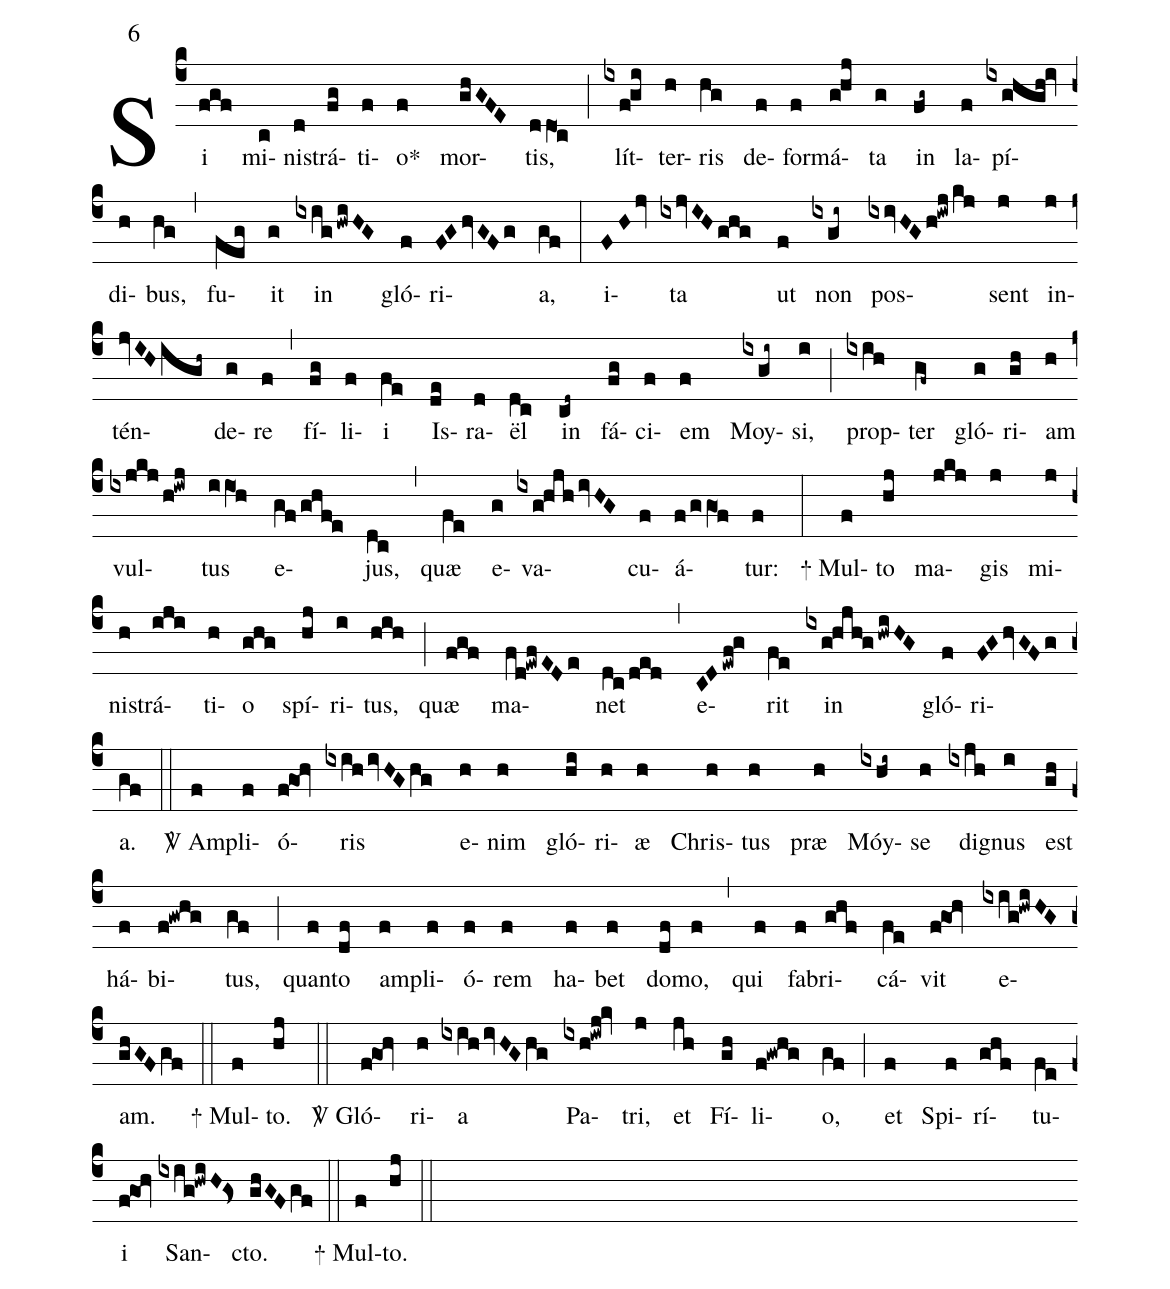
mode:6;
%%
(c4) Si(fgf) mi(c)ni(d)strá(fg)ti(f)o<sp>*</sp>(f) mor(ghGFE)tis,(ddO1c) (;)
lít(ixfgi)ter(h)ris(hg) de(f)for(f)má(ghj)ta(g) in(fg~) la(f)pí(ixghgh!iv)di(h)bus,(hg) (,)
fu(feg)it(g) in(ixighwiHG) gló(f)ri(FGhvGFg)a,(gf) (:)
i(FHjv)ta(ixjvIHghg) ut(f) non(ixgi~) pos(ixivHGh!iwj/kj)sent(j) in(j)tén(jvIHigh~)de(g)re(f) (,)
fí(fg)li(f)i(fe) Is(de)ra(d)ël(dc) in(cd~) fá(fg)ci(f)em(f) Moy(ixgi~)si,(i) (;)
prop(ixih)ter(gf~) gló(g)ri(gh)am(h) vul(ixjkj/h!iwj)tus(iiO1h) e(gf/ghf!e)jus,(dc) (,)
quæ(fe) e(g)va(ixg!hjhivHG)cu(f)á(f/ggO1f)tur:(f) (:)
<sp>+</sp> Mul(f)to(hj) ma(jkj)gis(j) mi(j)ni(h)strá(iji)ti(h)o(ghg) spí(hj)ri(i)tus,(hih) (;)
quæ(fgf) ma(fd!ewfEDe)net(dc/ded) (,)
e(CDewf!g)rit(fe) in(ixg!hjh!ghwiHG) gló(f)ri(FGhvGFg)a.(gf) (::)
<sp>V/</sp> Am(f)pli(f)ó(f!go1!hv)ris(ixihivHGhg) e(h)nim(h) gló(hi)ri(h)æ(h) Chris(h)tus(h) præ(h) Móy(ixhi~)se(h) di(ixjh)gnus(i) est(gh) há(f)bi(f!gwhg)tus,(gf) (;)
quan(f)to(df) am(f)pli(f)ó(f)rem(f) ha(f)bet(f) do(df)mo,(f) (,)
qui(f) fa(f)bri(ghf)cá(fe)vit(f!go1!hv) e(ixig!hwiHG)am.(ghGFgf) (::)
<sp>+</sp> Mul(f)to.(hj) (::)
<sp>V/</sp> Gló(f!go@hv)ri(h)a(ixihivHGhg) Pa(ixh!iwj!kv)tri,(j) et(jh) Fí(gh)li(f!gwhg)o,(gf) (;)
et(f) Spi(f)rí(ghf)tu(fez)i(f!go@hv) San(ixig!hwiH!gs<)cto.(ghGFgf) (::)
<sp>+</sp> Mul(f)to.(hj) (::)
